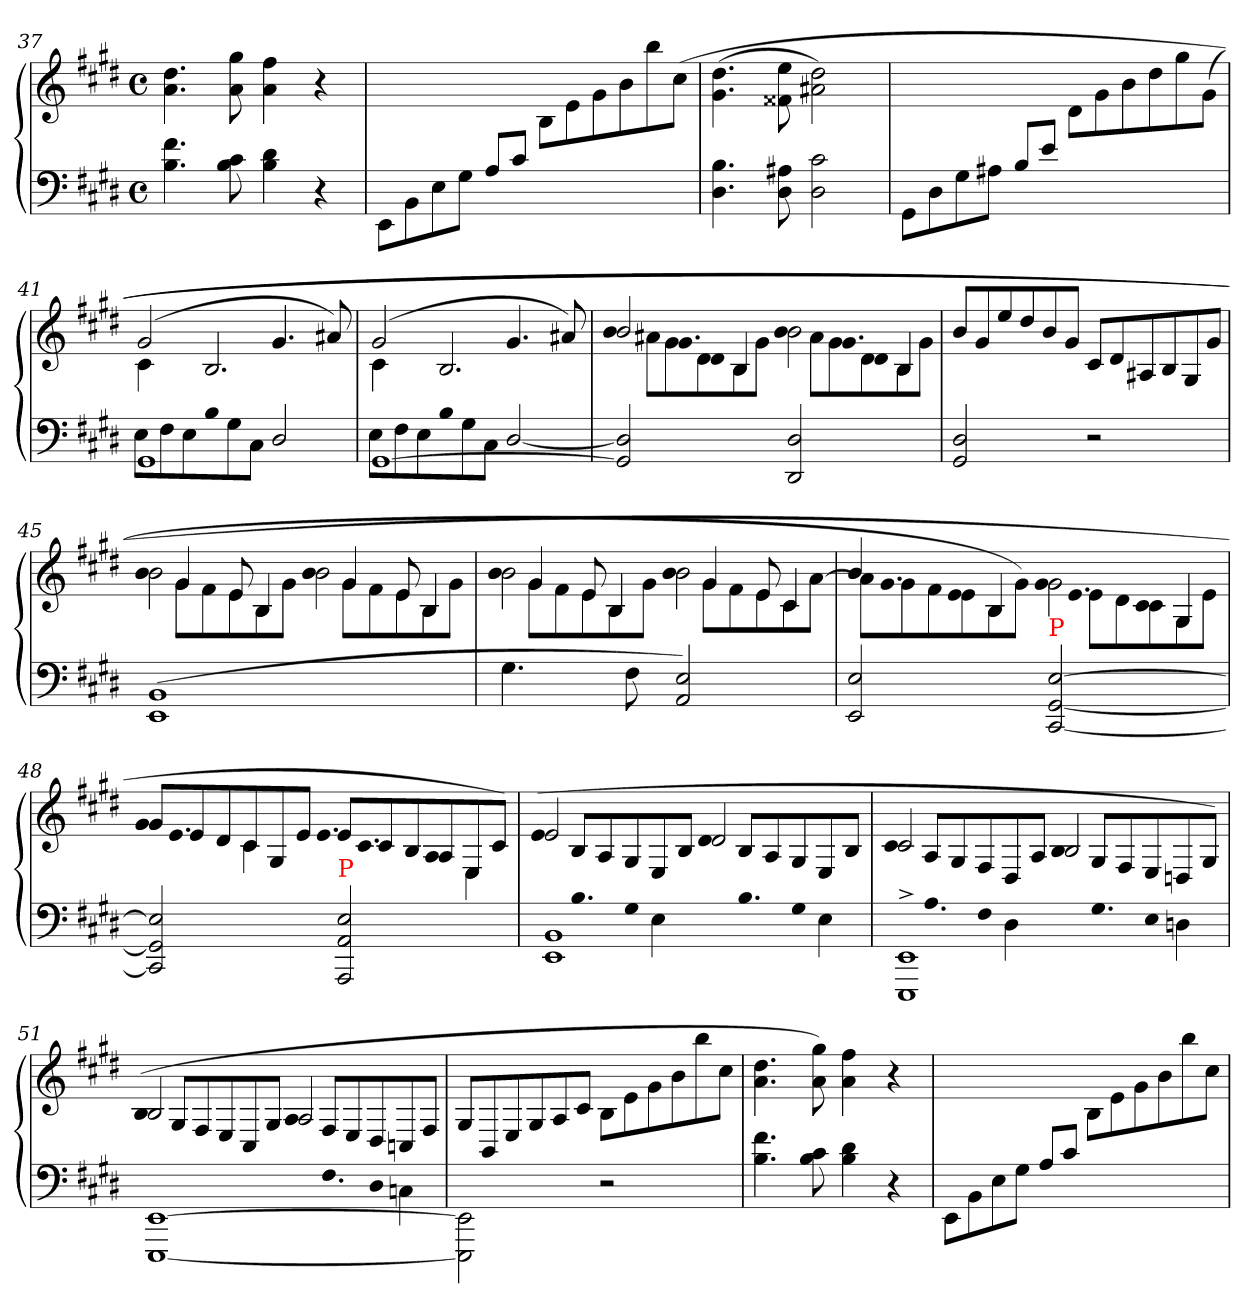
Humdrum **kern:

**kern	**kern
*part1	*part1
*staff2	*staff1
*clefF4	*clefG2
*k[f#c#g#d#]	*k[f#c#g#d#]
*M4/4	*M4/4
*met(c)	*met(c)
=37	=37
4.f# 4.B	4.dd# 4.a
8c# 8B	8gg# 8a
4d# 4B	4ff# 4a
4r	4r
=38	=38
*Xtuplet	*
12EE\L)	2ryy
12BB	.
12E	.
12G#J	.
12A/L	.
12c#J	.
*	*Xtuplet
2ryy	12BL
.	12e
.	12g#
.	12b
.	12bb
.	(>12cc#J
=39	=39
4.B 4.D#	(>4.dd#\ 4.g#\
8A#X 8D#	8ee\ 8f##X\
2c# 2D#	2dd#\ 2a#\)
=40	=40
12GG#\L)	2ryy
12D#\	.
12G#\	.
12A#X\J	.
12B/L	.
12e/J	.
2ryy	12d#L
.	12g#
.	12b
.	12dd#
.	12gg#
.	(>12g#J
=41	=41
*^	*^
1GG#	12EL	(>2g#	4c#
.	12F#	.	.
.	12E	.	.
!	!LO:N:vis=2	!	!
.	12B\	.	2.B/
.	12G#	.	.
.	12C#J	.	.
.	2D#/	4.g#	.
.	.	8a#X)	.
=42	=42	=42	=42
[1GG#	12EL	(>2g#	4c#\
.	12F#	.	.
.	12E	.	.
!	!LO:N:vis=2	!	!
.	12B\	.	2.B/
.	12G#	.	.
.	12C#J	.	.
.	[2D#/	4.g#	.
.	.	8a#X)	.
*v	*v	*	*
=43	=43	=43
*	*	*^
!	!	!	!LO:N:vis=2
2D#]/ 2GG#]/	2b/	6ryy	(>12b\
.	.	.	12a#X\L
!	!	!LO:N:vis=4.	!
.	.	12g#/	12g#\
!	!	!LO:N:vis=4	!
.	.	12d#/	12d#\
.	.	4B/	12B\
.	.	.	12g#\J
!	!	!	!LO:N:vis=2
2D#/ 2DD#/	2b\	.	12b\
.	.	12ryy	12a#\L
!	!	!LO:N:vis=4.	!
.	.	12g#/	12g#\
!	!	!LO:N:vis=4	!
.	.	12d#/	12d#\
.	.	6B/	12B\
.	.	.	12g#\J
*	*v	*v	*v
=44	=44
2D#/ 2GG#/	12b/L
.	12g#
.	12ee
.	12dd#
.	12b
.	12g#J
2r	12c#L
.	12d#
.	12A#X/
.	12B/
.	12G#/
.	12g#J
=45	=45
*	*^
*	*	*^
!	!	!	!LO:N:vis=2
(>1BB 1EE	12ryy	2b	12b\
.	6g#/	.	12g#\L
.	.	.	12f#\
.	12e/	.	12e\
.	4B/	.	12B\
.	.	.	12g#\J
!	!	!	!LO:N:vis=2
.	.	2b	12b\
.	6g#/	.	12g#\L
.	.	.	12f#\
.	12e/	.	12e\
.	6B/	.	12B\
.	.	.	12g#\J
=46	=46	=46	=46
!	!	!	!LO:N:vis=2
4.G#	12ryy	2b	12b\
.	6g#/	.	12g#\L
.	.	.	12f#\
.	12e/	.	12e\
.	4B/	.	12B\
8F#	.	.	.
.	.	.	12g#\J
!	!	!	!LO:N:vis=2
2E/ 2AA/)	.	2b	12b\
.	6g#/	.	12g#\L
.	.	.	12f#\
.	12e/	.	12e\
.	6c#/	.	12c#\
.	.	.	[12a\J
=47	=47	=47	=47
2E/ 2EE/	4b	12aL]	12ryy
!	!	!	!LO:N:vis=4.
.	.	12g#	6g#/
.	.	12f#	.
!	!	!	!LO:N:vis=4
.	4ryy	12e	12e/
.	.	12B	6B/
.	.	(>12g#J)	.
!LO:TX:a:color=red:t=P	!	!	!
!	!	!LO:N:vis=2	!
[2E/ [2GG#/ [2CC#/	2g#\	12g#	12ryy
!	!	!	!LO:N:vis=4.
.	.	12eL	6e/
.	.	12d#	.
!	!	!	!LO:N:vis=4
.	.	12c#	12c#/
.	.	12G#	6G#/
.	.	12eJ	.
*	*	*v	*v
=48	=48	=48
!	!	!LO:N:vis=4
2E]/ 2GG#]/ 2CC#]/	12g#L	12g#
!	!	!LO:N:vis=4.
.	12e	6e
.	12d#	.
.	12c#	4c#
.	12G#/	.
.	12eJ	.
!LO:TX:a:color=red:t=P	!	!
!	!	!LO:N:vis=4.
2E/ 2AA/ 2AAA/	12eL	12e
!	!	!LO:N:vis=4.
.	12c#	6c#
.	12B	.
!	!	!LO:N:vis=4
.	12A/	12A\
.	12E/	6E\
.	12c#J)	.
=49	=49	=49
*^	*	*
!	!	!	!LO:N:vis=2
1BB 1EE	12ryy	2e/	(>12e\
!	!LO:N:vis=4.	!	!
.	6B\	.	12B/L
.	.	.	12A/
!	!LO:N:vis=4	!	!
.	12G#\	.	12G#/
.	4E\	.	12E/
.	.	.	12B/J
!	!	!	!LO:N:vis=2
.	.	2d#/	12d#\
!	!LO:N:vis=4.	!	!
.	6B\	.	12B/L
.	.	.	12A/
!	!LO:N:vis=4	!	!
.	12G#\	.	12G#/
.	6E\	.	12E/
.	.	.	12B/J
=50	=50	=50	=50
!	!	!	!LO:N:vis=2
1EE^> 1EEE^>	12ryy	2c#/	12c#\
!	!LO:N:vis=4.	!	!
.	6A\	.	12A/L
.	.	.	12G#/
!	!LO:N:vis=4	!	!
.	12F#\	.	12F#/
.	4D#\	.	12D#/
.	.	.	12A/J
!	!	!	!LO:N:vis=2
.	.	2B/	12B\
!	!LO:N:vis=4.	!	!
.	6G#\	.	12G#/L
.	.	.	12F#/
!	!LO:N:vis=4	!	!
.	12E\	.	12E/
.	6Dn\	.	12Dn/
.	.	.	12G#/J)
=51	=51	=51	=51
!	!	!	!LO:N:vis=2
[1EE [1EEE	12ryy	2B/	(>12B\
.	2ryy	.	12G#/L
.	.	.	12F#/
.	.	.	12E/
.	.	.	12C#/
.	.	.	12G#/J
!	!	!	!LO:N:vis=2
.	.	2A/	12A\
!	!LO:N:vis=4.	!	!
.	6F#\	.	12F#/L
.	.	.	12E/
!	!LO:N:vis=4	!	!
.	12D#\	.	12D#/
.	6Cn\	.	12Cn/
.	.	.	12F#/J
*v	*v	*	*
*	*v	*v
=52	=52
2EE]\ 2EEE]\	12G#/L
.	12BB/
.	12E/
.	12G#/
.	12A/
.	12c#/J
2r	12BL
.	12e
.	12g#
.	12b
.	12bb
.	12cc#J
=53	=53
4.f# 4.B	4.dd# 4.a
8c# 8B	8gg# 8a)
4d# 4B	4ff# 4a
4r	4r
=54	=54
12EE\L)	2ryy
12BB	.
12E	.
12G#J	.
12A/L	.
12c#J	.
2ryy	12BL
.	12e
.	12g#
.	12b
.	12bb
.	(>12cc#J
=	=
*-	*-
